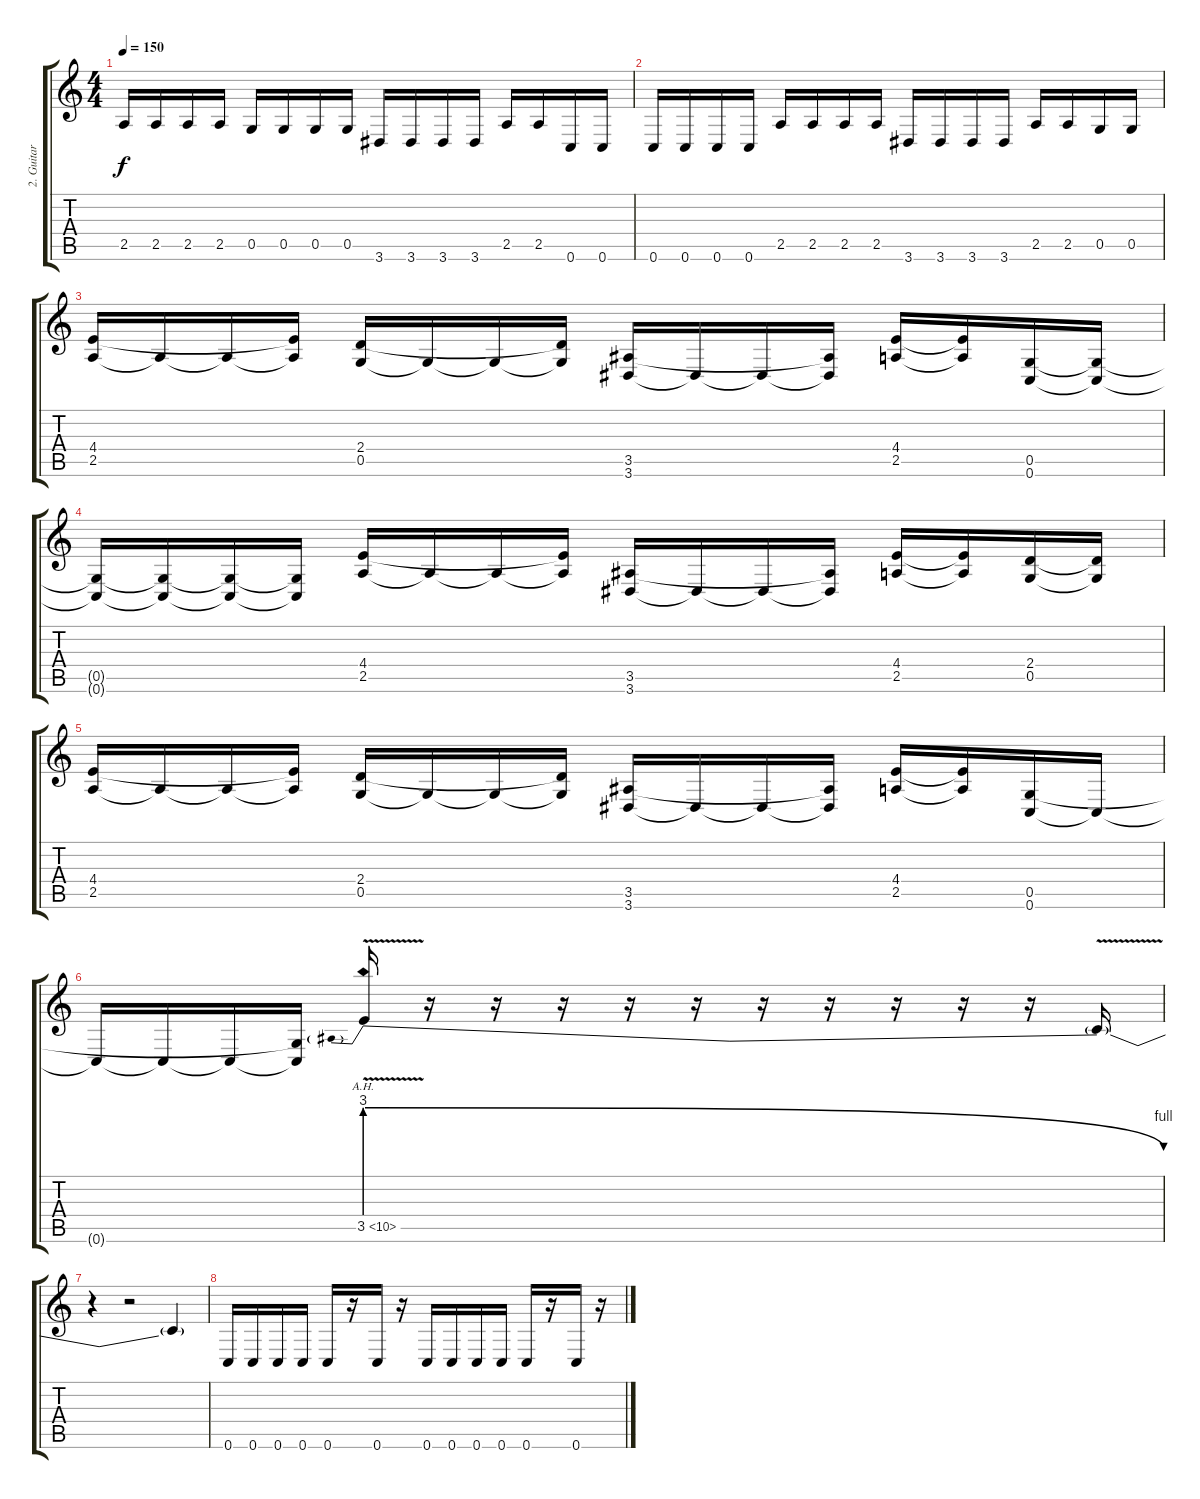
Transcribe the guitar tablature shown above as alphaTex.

\track ("2. Guitar" "2. Guitar") {instrument distortionguitar}
\staff {score tabs}
\tuning (D4 A3 F3 C3 G2 C2) {hide}
\ts (4 4)
\tempo 150
\clef g2
\ks c
2.5.16{dy f} 2.5.16 2.5.16 2.5.16 0.5.16 0.5.16 0.5.16 0.5.16 3.6.16 3.6.16 3.6.16 3.6.16 2.5.16 2.5.16 0.6.16 0.6.16 |
0.6.16 0.6.16 0.6.16 0.6.16 2.5.16 2.5.16 2.5.16 2.5.16 3.6.16 3.6.16 3.6.16 3.6.16 2.5.16 2.5.16 0.5.16 0.5.16 |
(4.4 2.5).16 2.5{t}.16 2.5{t}.16 (4.4{t} 2.5{t}).16 (2.4 0.5).16 0.5{t}.16 0.5{t}.16 (2.4{t} 0.5{t}).16 (3.5 3.6).16 3.6{t}.16 3.6{t}.16 (3.5{t} 3.6{t}).16 (4.4 2.5).16 (4.4{t} 2.5{t}).16 (0.5 0.6).16 (0.5{t} 0.6{t}).16 |
(0.5{t} 0.6{t}).16 (0.5{t} 0.6{t}).16 (0.5{t} 0.6{t}).16 (0.5{t} 0.6{t}).16 (4.4 2.5).16 2.5{t}.16 2.5{t}.16 (4.4{t} 2.5{t}).16 (3.5 3.6).16 3.6{t}.16 3.6{t}.16 (3.5{t} 3.6{t}).16 (4.4 2.5).16 (4.4{t} 2.5{t}).16 (2.4 0.5).16 (2.4{t} 0.5{t}).16 |
(4.4 2.5).16 2.5{t}.16 2.5{t}.16 (4.4{t} 2.5{t}).16 (2.4 0.5).16 0.5{t}.16 0.5{t}.16 (2.4{t} 0.5{t}).16 (3.5 3.6).16 3.6{t}.16 3.6{t}.16 (3.5{t} 3.6{t}).16 (4.4 2.5).16 (4.4{t} 2.5{t}).16 (0.5 0.6).16 0.6{t}.16 |
0.6{t}.16 0.6{t}.16 0.6{t}.16 (0.5{t} 0.6{t}).16 3.5{be (prebendrelease 0 12 60 4) ah 7 v}.16 r.16 r.16 r.16 r.16 r.16 r.16 r.16 r.16 r.16 r.16 3.5{t}.16 |
r.4 r.2 3.5{t}.4 |
0.6.16 0.6.16 0.6.16 0.6.16 0.6.16 r.16 0.6.16 r.16 0.6.16 0.6.16 0.6.16 0.6.16 0.6.16 r.16 0.6.16 r.16
